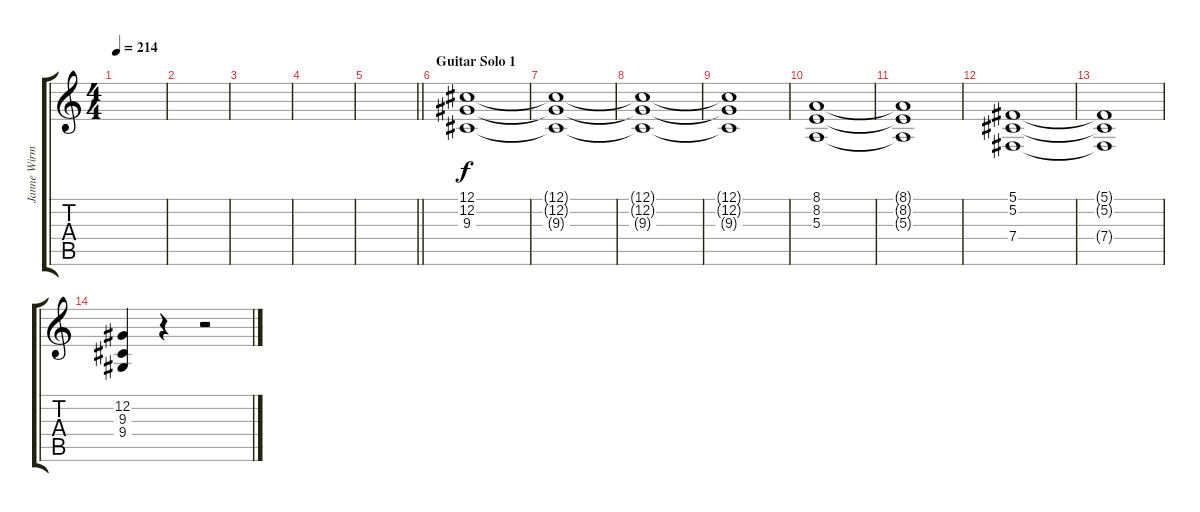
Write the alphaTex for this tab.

\track ("Janne Wirman" "Janne Wirm") {instrument churchorgan}
\staff {score tabs}
\tuning (Db4 Ab3 E3 B2 Gb2 Db2) {hide}
\ts (4 4)
\tempo 214
\clef g2
\ks c
|
|
|
|
\barLineRight lightlight
|
\section ("" "Guitar Solo 1")
(12.1 12.2 9.3).1{volume 9} |
(12.1{t} 12.2{t} 9.3{t}).1 |
(12.1{t} 12.2{t} 9.3{t}).1 |
(12.1{t} 12.2{t} 9.3{t}).1 |
(8.1 8.2 5.3).1{volume 11} |
(8.1{t} 8.2{t} 5.3{t}).1 |
(5.1 5.2 7.4).1 |
(5.1{t} 5.2{t} 7.4{t}).1 |
(12.2 9.3 9.4).4 r.4 r.2
